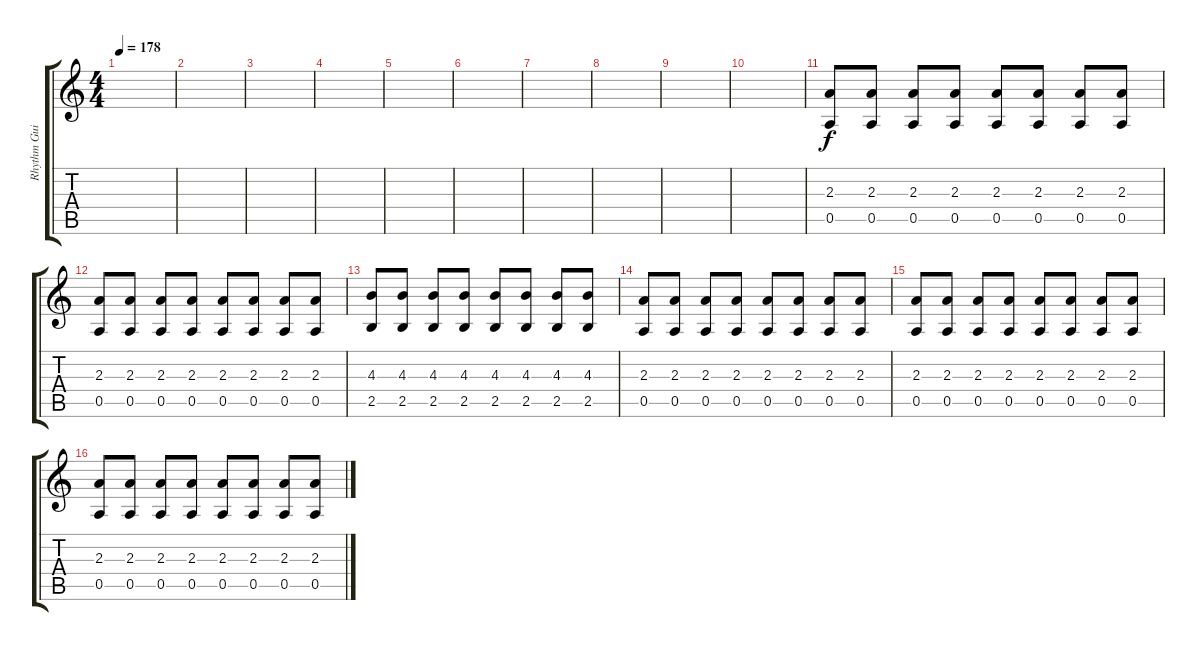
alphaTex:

\track ("Rhythm Guitar L" "Rhythm Gui") {instrument overdrivenguitar}
\staff {score tabs}
\tuning (E4 B3 G3 D3 A2 D2) {hide}
\ts (4 4)
\tempo 178
\clef g2
\ks c
|
|
|
|
|
|
|
|
|
|
(2.3 0.5).8 (2.3 0.5).8 (2.3 0.5).8 (2.3 0.5).8 (2.3 0.5).8 (2.3 0.5).8 (2.3 0.5).8 (2.3 0.5).8 |
(2.3 0.5).8 (2.3 0.5).8 (2.3 0.5).8 (2.3 0.5).8 (2.3 0.5).8 (2.3 0.5).8 (2.3 0.5).8 (2.3 0.5).8 |
(4.3 2.5).8 (4.3 2.5).8 (4.3 2.5).8 (4.3 2.5).8 (4.3 2.5).8 (4.3 2.5).8 (4.3 2.5).8 (4.3 2.5).8 |
(2.3 0.5).8 (2.3 0.5).8 (2.3 0.5).8 (2.3 0.5).8 (2.3 0.5).8 (2.3 0.5).8 (2.3 0.5).8 (2.3 0.5).8 |
(2.3 0.5).8 (2.3 0.5).8 (2.3 0.5).8 (2.3 0.5).8 (2.3 0.5).8 (2.3 0.5).8 (2.3 0.5).8 (2.3 0.5).8 |
(2.3 0.5).8 (2.3 0.5).8 (2.3 0.5).8 (2.3 0.5).8 (2.3 0.5).8 (2.3 0.5).8 (2.3 0.5).8 (2.3 0.5).8
